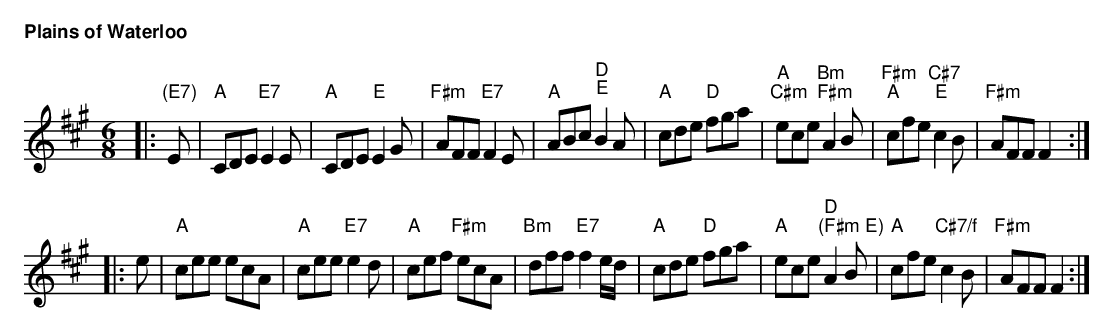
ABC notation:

X:1
T:Plains of Waterloo
C:
M:6/8
L:1/8
K:F#m
|: "(E7)"E | "A"CDE "E7"E2E | "A"CDE "E"E2G | "F#m"AFF "E7"F2E | "A"ABc "D""E"B2A | "A"cde "D"fga | "A""C#m"ece "Bm""F#m"A2B | "F#m""A"cfe "C#7""E"c2B | "F#m"AFF F2 :|
|: e | "A"cee ecA | "A"cee "E7"e2d | "A"cef "F#m"ecA | "Bm"dff "E7"f2e/d/ | "A"cde "D"fga | "A"ece "D""(F#m E)"A2B | "A"cfe "C#7/f"c2B | "F#m"AFF F2 :|
